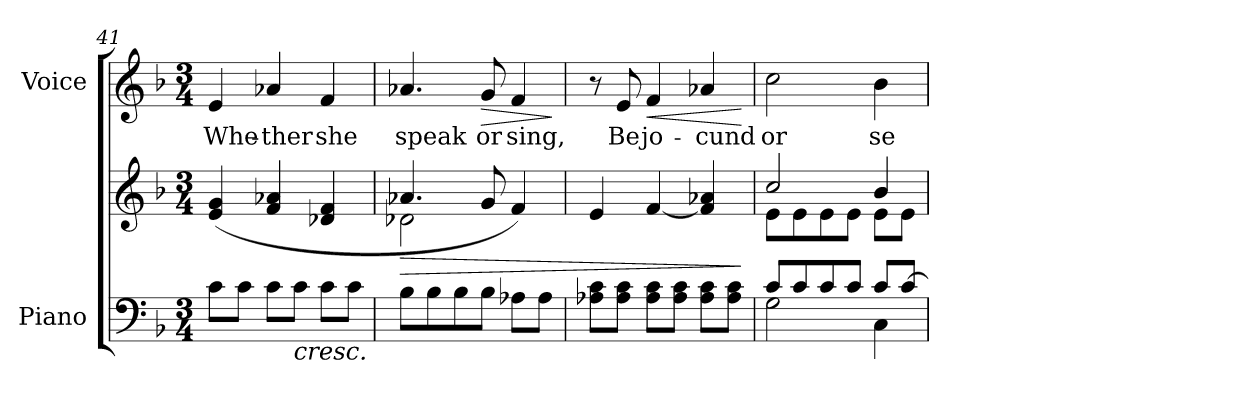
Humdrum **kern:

**kern	**kern	**dynam	**kern	**text	**dynam
*part2	*part2	*part2	*part1	*part1	*part1
*staff3	*staff2	*staff2/3	*staff1	*staff1	*staff1
*I"Piano	*	*	*I"Voice	*	*
*I'Pno	*	*	*	*	*
*clefF4	*clefG2	*	*clefG2	*	*
*k[b-]	*k[b-]	*	*k[b-]	*	*
*M3/4	*M3/4	*	*M3/4	*	*
=41	=41	=41	=41	=41	=41
!	!	!LO:DY:b	!	!LO:LY:b	!
!	!	!LO:DY:n=1:b	!	!	!LO:DY:a
!	!	!	!	!	!LO:DY:n=1:a
8c\L	(4e/ 4g/	p other-dynamics	4e/	Whe-	p other-dynamics
8c\J	.	.	.	.	.
!	!	!	!	!LO:LY:b	!
8c\L	4f/ 4a-X/	.	4a-X/	-ther	.
!	!	!LO:HP:b=2	!	!	!
8c\J	.	<	.	.	.
!	!	!	!	!LO:LY:b	!
8c\L	4d-X/ 4f/	.	4f/	she	.
8c\J	.	.	.	.	.
=42	=42	=42	=42	=42	=42
!	!	!LO:HP:b	!	!LO:LY:b	!
*	*^	*	*	*	*
8B-\L	4.a-X/	2d-X\	>	4.a-X/	speak	.
8B-\	.	.	.	.	.	.
8B-\	.	.	.	.	.	.
!	!	!	!	!	!LO:LY:b	!LO:HP:b
8B-\J	8g/	.	.	8g/	or	>
!	!	!	!	!	!LO:LY:b	!
8A-X\L	4f/)	4ryy	[	4f/	sing,	.
8A-\J	.	.	.	.	.	.
*	*v	*v	*	*	*	*
.	.	.	.	.	]
!!LO:LB:g=z
=43	=43	=43	=43	=43	=43
8A-X\ 8c\L	4e/	.	8r	.	.
!	!	!	!	!LO:LY:b	!
8A-\ 8c\J	.	.	8e/	Be	.
!	!	!	!	!LO:LY:b	!LO:HP:b
8A-\ 8c\L	[4f/	.	4f/	jo-	<
8A-\ 8c\J	.	.	.	.	.
!	!	!	!	!LO:LY:b	!
8A-\ 8c\L	4f/] 4a-X/	.	4a-X/	-cund	.
8A-\ 8c\J	.	.	.	.	.
.	.	]	.	.	[
=44	=44	=44	=44	=44	=44
*^	*^	*	*	*	*
!	!	!	!	!	!	!LO:LY:b	!
8c/L	2G\	2cc/	8e\L	.	2cc\	or	.
8c/	.	.	8e\	.	.	.	.
8c/	.	.	8e\	.	.	.	.
8c/J	.	.	8e\J	.	.	.	.
!	!	!	!	!	!	!LO:LY:b	!
8c/L	4C\	4b-/	8e\L	.	4b-\	se-	.
[8c/J	.	.	8e\J	.	.	.	.
*v	*v	*	*	*	*	*	*
*	*v	*v	*	*	*	*
=	=	=	=	=	=
*-	*-	*-	*-	*-	*-
